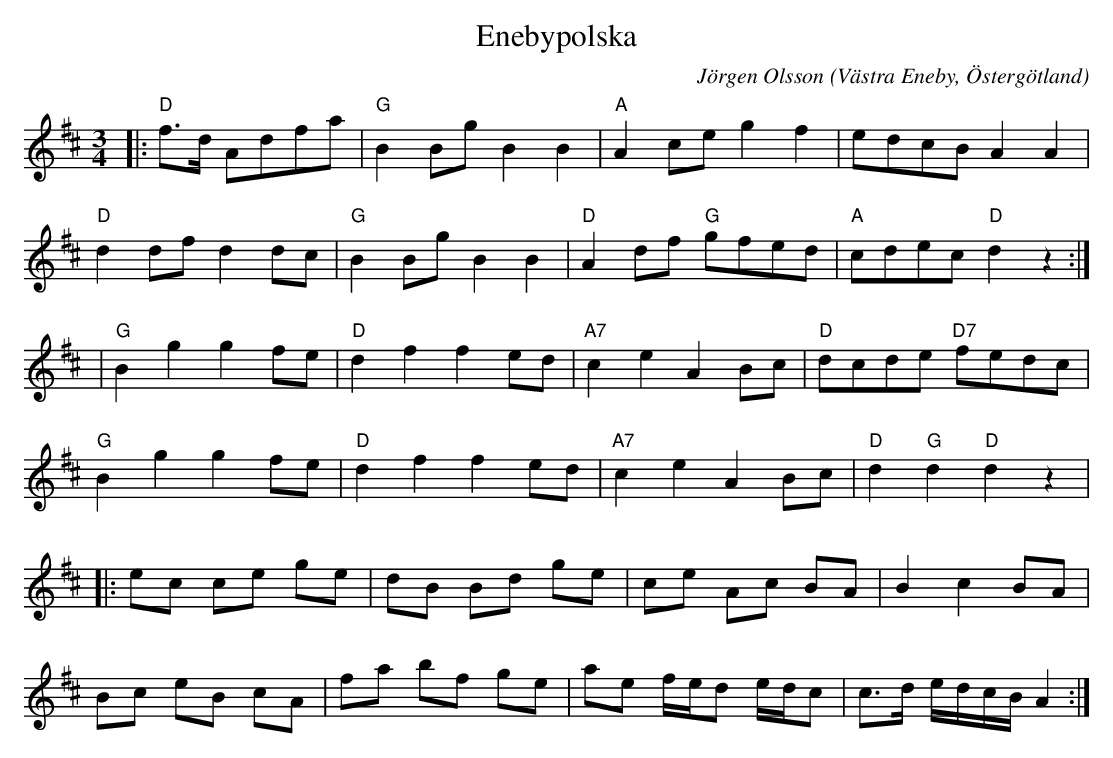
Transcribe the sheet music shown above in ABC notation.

X:1
T:Enebypolska
C:Jörgen Olsson
O:Västra Eneby, Östergötland
M:3/4
L:1/8
K:D
|: "D"f>d Adfa | "G"B2BgB2B2 | "A"A2ceg2f2 | edcBA2A2 |
   "D"d2dfd2dc | "G"B2BgB2B2 | "D"A2df "G"gfed | "A"cdec"D"d2z2:|
| "G"B2g2g2fe | "D"d2f2f2ed | "A7"c2e2A2Bc | "D"dcde "D7"fedc |
   "G"B2g2g2fe | "D"d2f2f2ed | "A7"c2e2A2Bc | "D"d2"G"d2"D"d2z2|
|:ec ce ge | dB Bd ge | ce Ac BA | B2 c2 BA |
Bc eB cA | fa bf ge | ae f/e/d e/d/c | c>d e/d/c/B/ A2 :|
